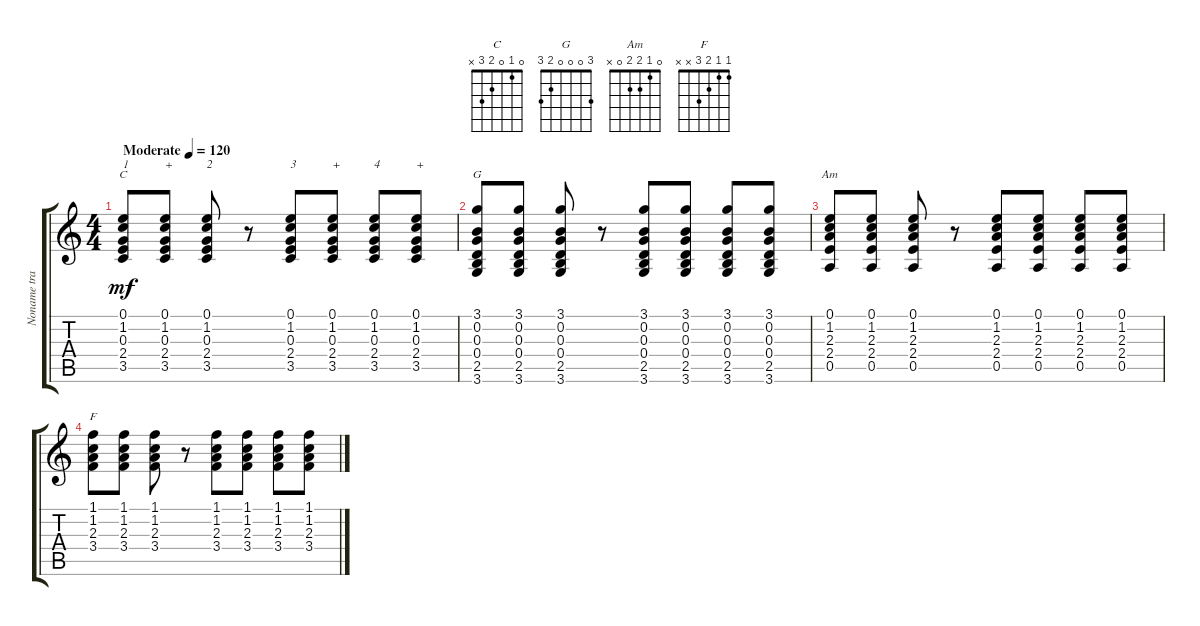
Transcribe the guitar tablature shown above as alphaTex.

\track ("Noname track" "Noname tra") {instrument acousticguitarnylon}
\staff {score tabs}
\tuning (E4 B3 G3 D3 A2 E2) {hide}
\chord ("C" 0 1 0 2 3 x)
\chord ("G" 3 0 0 0 2 3)
\chord ("Am" 0 1 2 2 0 x)
\chord ("F" 1 1 2 3 x x)
\ts (4 4)
\tempo (120 "Moderate")
\clef g2
\ks c
(0.1 1.2 0.3 2.4 3.5).8{ch "C" txt "1" dy mf instrument acousticguitarnylon} (0.1 1.2 0.3 2.4 3.5).8{txt "+"} (0.1 1.2 0.3 2.4 3.5).8{txt "2"} r.8 (0.1 1.2 0.3 2.4 3.5).8{txt "3"} (0.1 1.2 0.3 2.4 3.5).8{txt "+"} (0.1 1.2 0.3 2.4 3.5).8{txt "4"} (0.1 1.2 0.3 2.4 3.5).8{txt "+"} |
(3.1 0.2 0.3 0.4 2.5 3.6).8{ch "G"} (3.1 0.2 0.3 0.4 2.5 3.6).8 (3.1 0.2 0.3 0.4 2.5 3.6).8 r.8 (3.1 0.2 0.3 0.4 2.5 3.6).8 (3.1 0.2 0.3 0.4 2.5 3.6).8 (3.1 0.2 0.3 0.4 2.5 3.6).8 (3.1 0.2 0.3 0.4 2.5 3.6).8 |
(0.1 1.2 2.3 2.4 0.5).8{ch "Am"} (0.1 1.2 2.3 2.4 0.5).8 (0.1 1.2 2.3 2.4 0.5).8 r.8 (0.1 1.2 2.3 2.4 0.5).8 (0.1 1.2 2.3 2.4 0.5).8 (0.1 1.2 2.3 2.4 0.5).8 (0.1 1.2 2.3 2.4 0.5).8 |
(1.1 1.2 2.3 3.4).8{ch "F"} (1.1 1.2 2.3 3.4).8 (1.1 1.2 2.3 3.4).8 r.8 (1.1 1.2 2.3 3.4).8 (1.1 1.2 2.3 3.4).8 (1.1 1.2 2.3 3.4).8 (1.1 1.2 2.3 3.4).8
